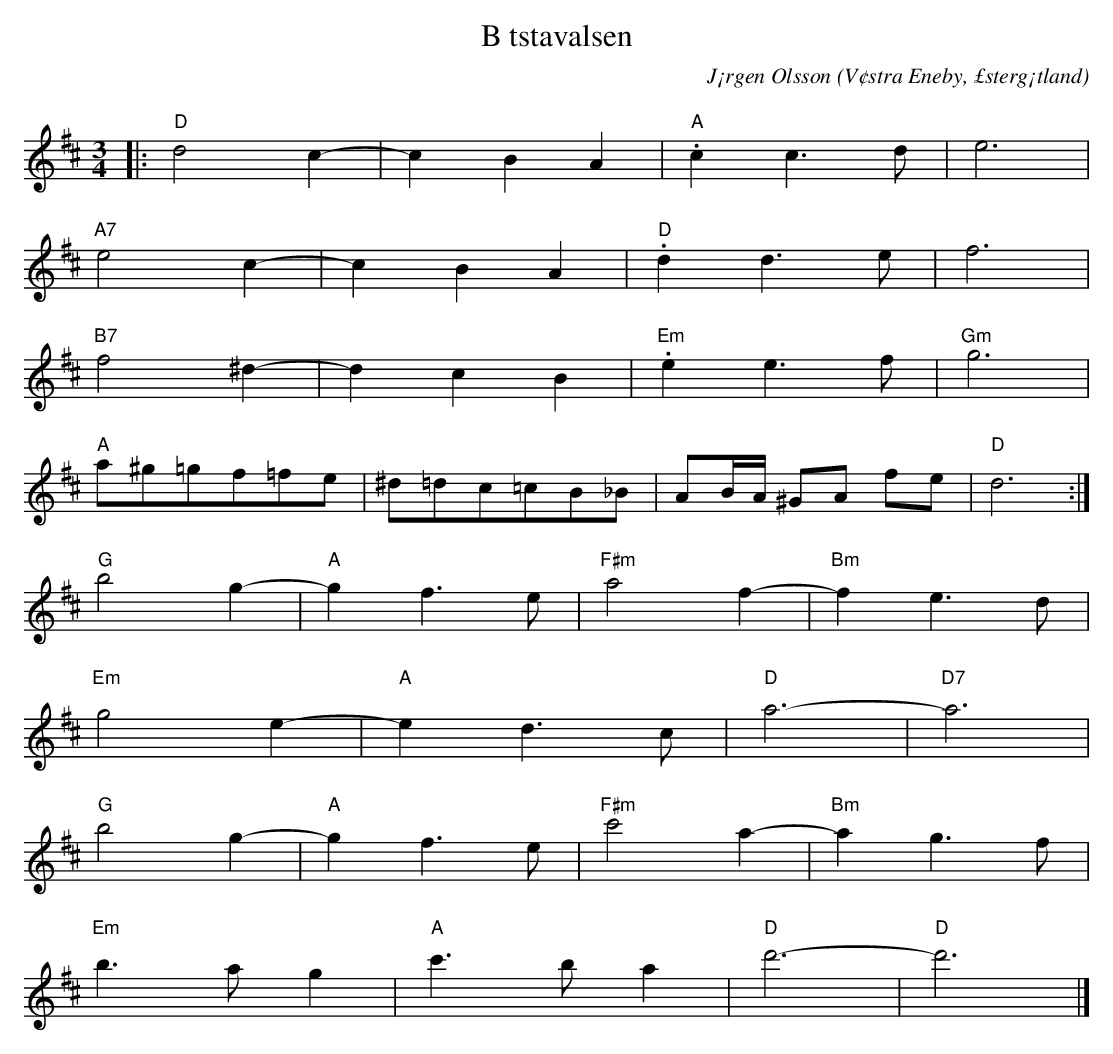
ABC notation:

X:1
T:B tstavalsen
C:J¡rgen Olsson
O:V¢stra Eneby, £sterg¡tland
Q:160
M:3/4
L:1/8
K:D
|:"D" d4 c2-|c2B2A2 |"A" .c2 c3 d|e6 |
"A7" e4 c2-|c2B2A2 |"D" .d2 d3 e|f6 |
"B7" f4 ^d2-|d2c2B2 |"Em" .e2 e3 f|"Gm" g6 |
"A" a^g=gf=fe| ^d=dc=cB_B|AB/2A/2 ^GA fe|"D" d6 :|]
"G"b4 g2-|"A"g2f3e |"F#m"a4 f2-|"Bm"f2e3d |
 "Em"g4 e2-|"A"e2d3c |"D"a6-|"D7"a6 |
"G"b4 g2-|"A"g2f3e |"F#m"c'4 a2-|"Bm"a2g3f |
 "Em"b3 a g2|"A"c'3 b a2 |"D"d'6-|"D"d'6 |]
